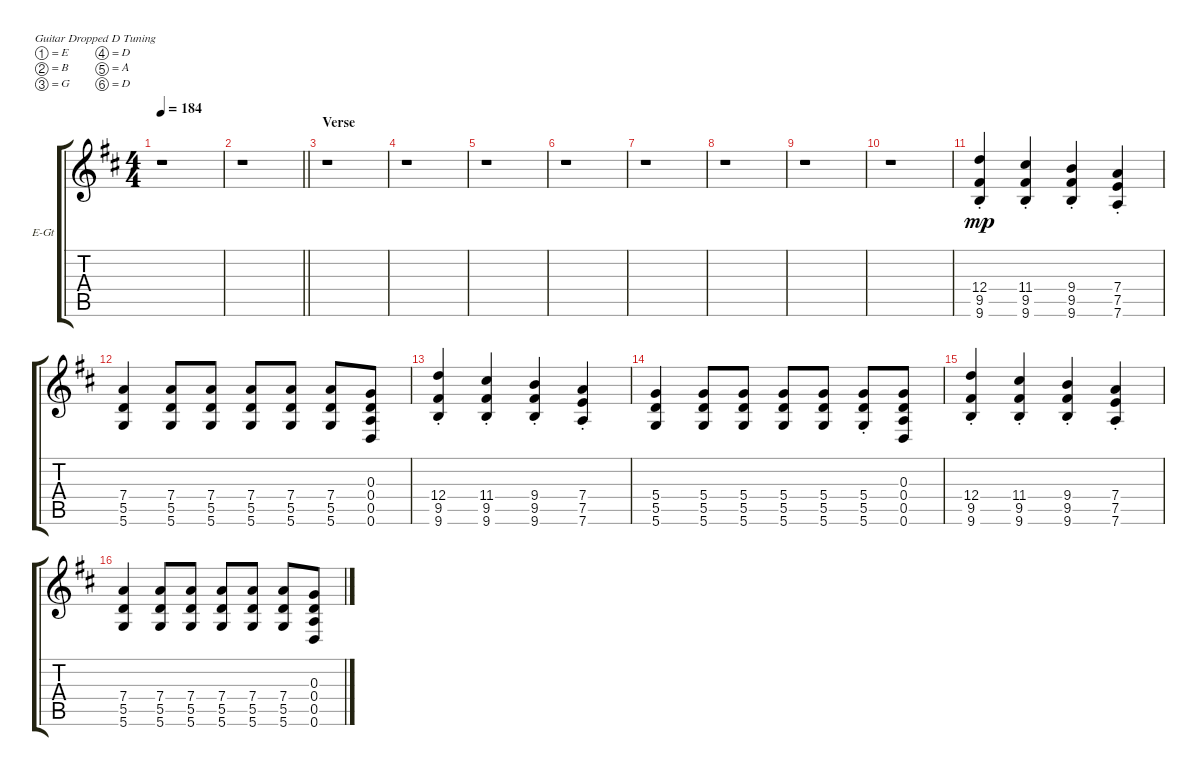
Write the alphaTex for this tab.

\defaultSystemsLayout 4
\bracketExtendMode groupsimilarinstruments
\firstSystemTrackNameOrientation horizontal
\otherSystemsTrackNameOrientation horizontal
\track ("Guitar 1" "E-Gt") {instrument overdrivenguitar}
\staff {score tabs}
\tuning (E4 B3 G3 D3 A2 D2)
\ts (4 4)
\tempo 184
\clef g2
\ks d
r.1{dy mp} |
\barLineRight lightlight
r.1 |
\section ("" "Verse")
r.1 |
r.1 |
r.1 |
r.1 |
r.1 |
r.1 |
r.1 |
r.1 |
(9.6{st} 9.5{st} 12.4{st}).4 (9.6{st} 9.5{st} 11.4{st}).4 (9.6{st} 9.5{st} 9.4{st}).4 (7.6{st} 7.5{st} 7.4{st}).4 |
(5.6 5.5 7.4).4 (5.6 5.5 7.4).8 (5.6 5.5 7.4).8 (5.6 5.5 7.4).8 (5.6 5.5 7.4).8 (5.6 5.5 7.4).8 (0.6 0.5 0.4 0.3).8 |
(9.6{st} 9.5{st} 12.4{st}).4 (9.6{st} 9.5{st} 11.4{st}).4 (9.6{st} 9.5{st} 9.4{st}).4 (7.6{st} 7.5{st} 7.4{st}).4 |
(5.6 5.5 5.4).4 (5.6 5.5 5.4).8 (5.6 5.5 5.4).8 (5.6 5.5 5.4).8 (5.6 5.5 5.4).8 (5.6{st} 5.5{st} 5.4{st}).8 (0.6 0.5 0.4 0.3).8 |
(9.6{st} 9.5{st} 12.4{st}).4 (9.6{st} 9.5{st} 11.4{st}).4 (9.6{st} 9.5{st} 9.4{st}).4 (7.6{st} 7.5{st} 7.4{st}).4 |
(5.6 5.5 7.4).4 (5.6 5.5 7.4).8 (5.6 5.5 7.4).8 (5.6 5.5 7.4).8 (5.6 5.5 7.4).8 (5.6 5.5 7.4).8 (0.6 0.5 0.4 0.3).8
